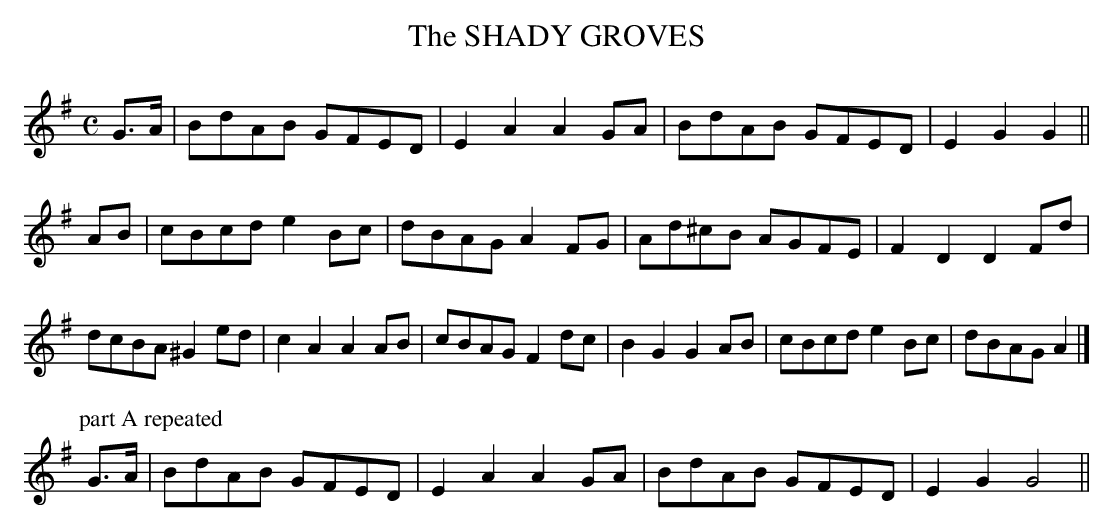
X:1
T:SHADY GROVES, The
Y:"moderate"
M:C
L:1/8
K:G
G>A|BdAB GFED|E2A2A2GA|BdAB GFED|E2G2G2||
AB|cBcd e2Bc|dBAG A2FG|Ad^cB AGFE|F2D2D2Fd|
dcBA ^G2ed|c2A2A2AB|cBAG F2dc|B2G2G2AB|\
cBcd e2Bc|dBAGA2|]
P:part A repeated
G>A|BdAB GFED|E2A2A2GA|BdAB GFED|E2G2G4||
